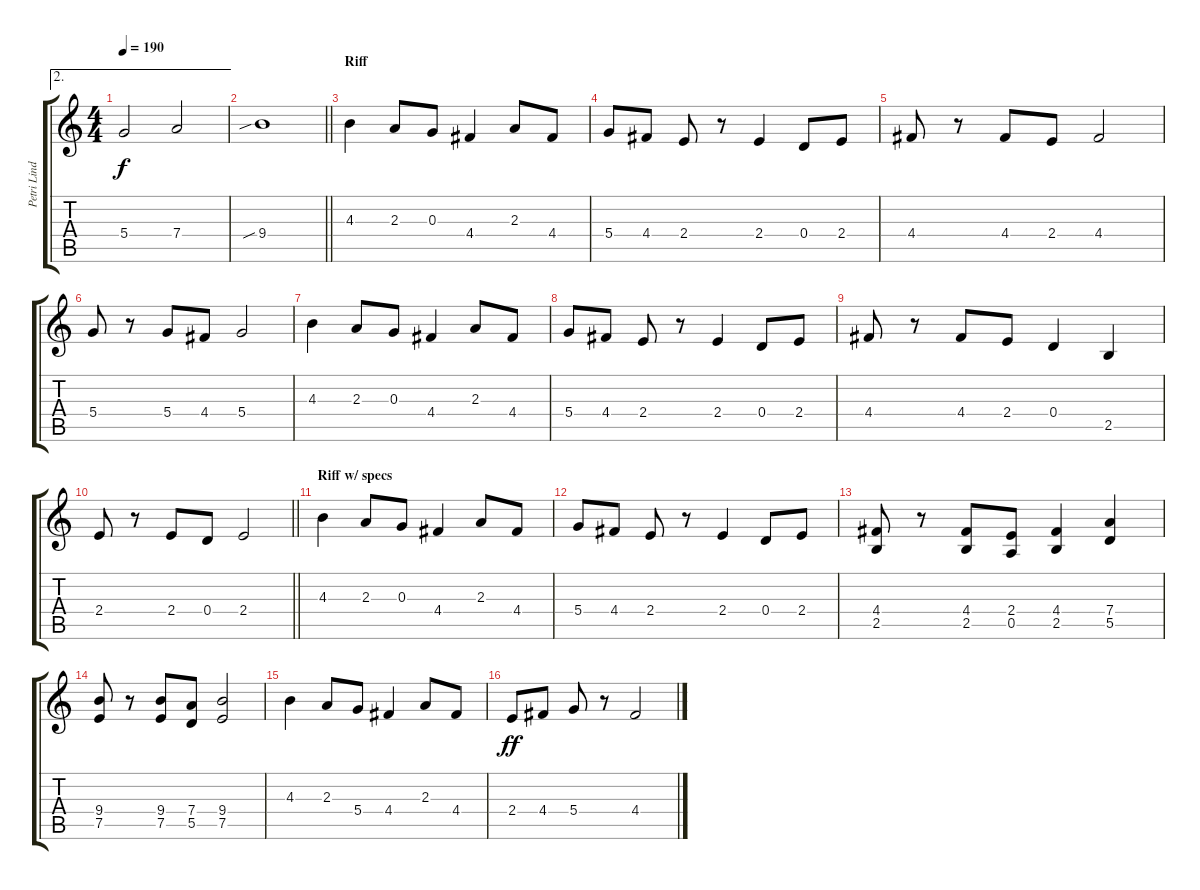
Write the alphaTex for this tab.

\track ("Petri Lindroos" "Petri Lind") {instrument distortionguitar}
\staff {score tabs}
\tuning (E4 B3 G3 D3 A2 E2) {hide}
\ae 2
\ts (4 4)
\tempo 190
\clef g2
\ks c
5.4.2{dy f} 7.4.2 |
\barLineRight lightlight
9.4{sib}.1 |
\section ("" "Riff")
4.3.4 2.3.8 0.3.8 4.4.4 2.3.8 4.4.8 |
5.4.8 4.4.8 2.4.8 r.8 2.4.4 0.4.8 2.4.8 |
4.4.8 r.8 4.4.8 2.4.8 4.4.2 |
5.4.8 r.8 5.4.8 4.4.8 5.4.2 |
4.3.4 2.3.8 0.3.8 4.4.4 2.3.8 4.4.8 |
5.4.8 4.4.8 2.4.8 r.8 2.4.4 0.4.8 2.4.8 |
4.4.8 r.8 4.4.8 2.4.8 0.4.4 2.5.4 |
\barLineRight lightlight
2.4.8 r.8 2.4.8 0.4.8 2.4.2 |
\section ("" "Riff w/ specs")
4.3.4 2.3.8 0.3.8 4.4.4 2.3.8 4.4.8 |
5.4.8 4.4.8 2.4.8 r.8 2.4.4 0.4.8 2.4.8 |
(4.4 2.5).8 r.8 (4.4 2.5).8 (2.4 0.5).8 (4.4 2.5).4 (7.4 5.5).4 |
(9.4 7.5).8 r.8 (9.4 7.5).8 (7.4 5.5).8 (9.4 7.5).2 |
4.3.4 2.3.8 5.4.8 4.4.4 2.3.8 4.4.8 |
2.4.8{dy ff} 4.4.8 5.4.8 r.8 4.4.2
